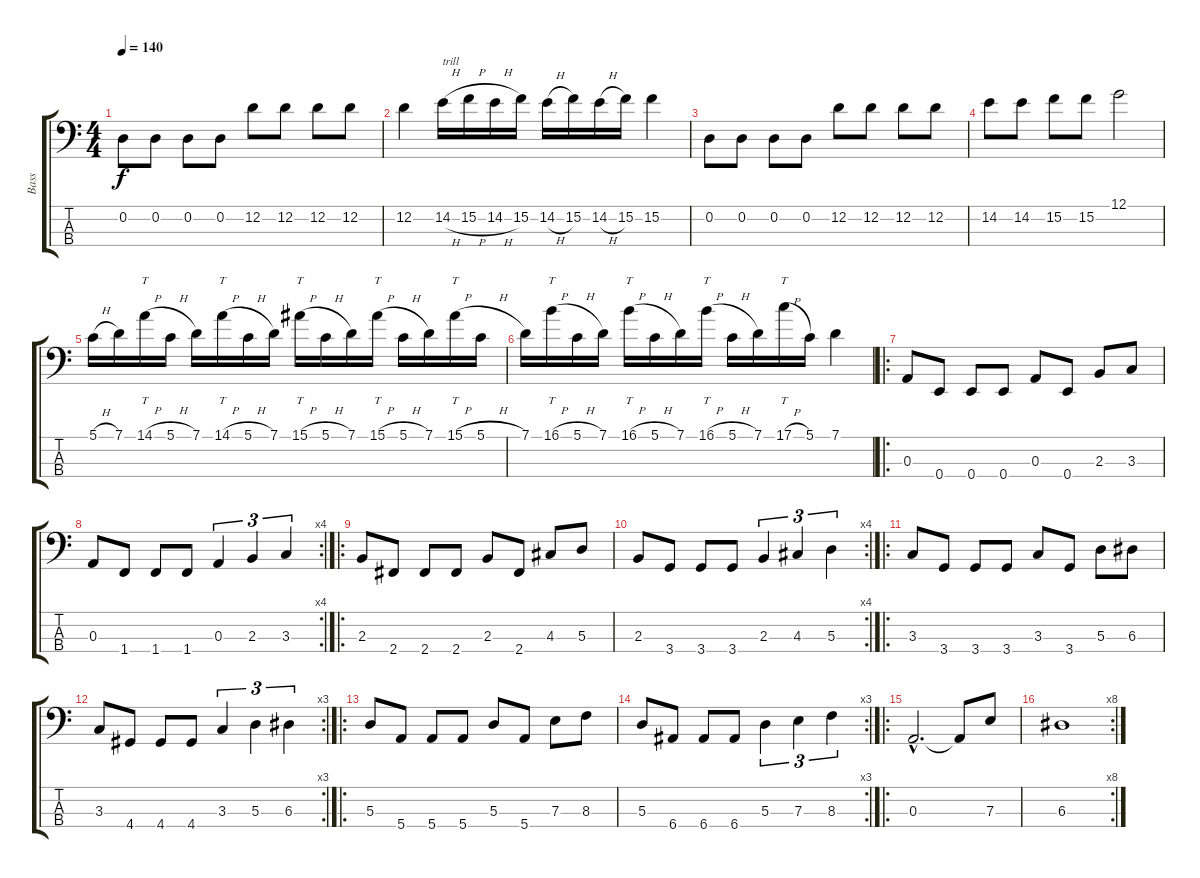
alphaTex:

\track ("Bass" "Bass") {instrument electricbassfinger}
\staff {score tabs}
\tuning (G2 D2 A1 E1) {hide}
\ts (4 4)
\tempo 140
\clef f4
\ks c
0.2.8{dy f} 0.2.8 0.2.8 0.2.8 12.2.8 12.2.8 12.2.8 12.2.8 |
12.2.4 14.2{h}.16{txt "trill"} 15.2{h}.16 14.2{h}.16 15.2.16 14.2{h}.16 15.2.16 14.2{h}.16 15.2.16 15.2.4 |
0.2.8 0.2.8 0.2.8 0.2.8 12.2.8 12.2.8 12.2.8 12.2.8 |
14.2.8 14.2.8 15.2.8 15.2.8 12.1.2 |
5.1{h}.16 7.1.16 14.1{h}.16{tt} 5.1{h}.16 7.1.16 14.1{h}.16{tt} 5.1{h}.16 7.1.16 15.1{h}.16{tt} 5.1{h}.16 7.1.16 15.1{h}.16{tt} 5.1{h}.16 7.1.16 15.1{h}.16{tt} 5.1{h}.16 |
7.1.16 16.1{h}.16{tt} 5.1{h}.16 7.1.16 16.1{h}.16{tt} 5.1{h}.16 7.1.16 16.1{h}.16{tt} 5.1{h}.16 7.1.16 17.1{h}.16{tt} 5.1.16 7.1.4 |
\ro
0.3.8 0.4.8 0.4.8 0.4.8 0.3.8 0.4.8 2.3.8 3.3.8 |
\rc 4
0.3.8 1.4.8 1.4.8 1.4.8 0.3.4{tu (3 2)} 2.3.4{tu (3 2)} 3.3.4{tu (3 2)} |
\ro
2.3.8 2.4.8 2.4.8 2.4.8 2.3.8 2.4.8 4.3.8 5.3.8 |
\rc 4
2.3.8 3.4.8 3.4.8 3.4.8 2.3.4{tu (3 2)} 4.3.4{tu (3 2)} 5.3.4{tu (3 2)} |
\ro
3.3.8 3.4.8 3.4.8 3.4.8 3.3.8 3.4.8 5.3.8 6.3.8 |
\rc 3
3.3.8 4.4.8 4.4.8 4.4.8 3.3.4{tu (3 2)} 5.3.4{tu (3 2)} 6.3.4{tu (3 2)} |
\ro
5.3.8 5.4.8 5.4.8 5.4.8 5.3.8 5.4.8 7.3.8 8.3.8 |
\rc 3
5.3.8 6.4.8 6.4.8 6.4.8 5.3.4{tu (3 2)} 7.3.4{tu (3 2)} 8.3.4{tu (3 2)} |
\ro
0.3{hac}.2{d} 0.3{t}.8 7.3.8 |
\rc 8
6.3.1
